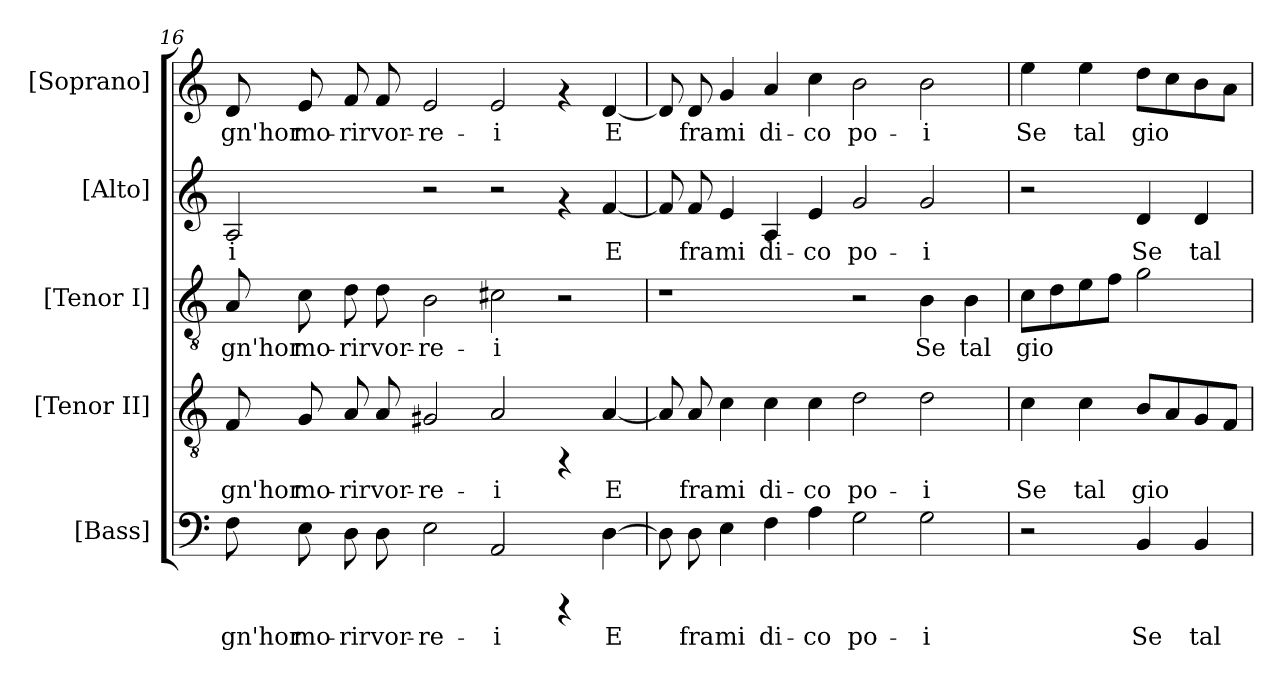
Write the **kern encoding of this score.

**kern	**text	**kern	**text	**kern	**text	**kern	**text	**kern	**text
*part5	*part5	*part4	*part4	*part3	*part3	*part2	*part2	*part1	*part1
*staff5	*staff5	*staff4	*staff4	*staff3	*staff3	*staff2	*staff2	*staff1	*staff1
*I"[Bass]	*	*I"[Tenor II]	*	*I"[Tenor I]	*	*I"[Alto]	*	*I"[Soprano]	*
*clefF4	*	*clefGv2	*	*clefGv2	*	*clefG2	*	*clefG2	*
*k[]	*	*k[]	*	*k[]	*	*k[]	*	*k[]	*
*C:	*	*C:	*	*C:	*	*C:	*	*C:	*
=16	=16	=16	=16	=16	=16	=16	=16	=16	=16
!	!LO:LY:b:cj	!	!LO:LY:b:cj	!	!LO:LY:b:cj	!	!LO:LY:b:cj	!	!LO:LY:b:cj
8F\	gn'hor	8F/	gn'hor	8A/	-gn'hor	2A/	-i	8d/	-gn'hor
!	!LO:LY:b:cj	!	!LO:LY:b:cj	!	!LO:LY:b:cj	!	!	!	!LO:LY:b:cj
8E\	mo-	8G/	mo-	8c\	mo-	.	.	8e/	mo-
!	!LO:LY:b:cj	!	!LO:LY:b:cj	!	!LO:LY:b:cj	!	!	!	!LO:LY:b:cj
8D\	-rir	8A/	-rir	8d\	-rir	.	.	8f/	-rir
!	!LO:LY:b:cj	!	!LO:LY:b:cj	!	!LO:LY:b:cj	!	!	!	!LO:LY:b:cj
8D\	vor-	8A/	vor-	8d\	vor-	.	.	8f/	vor-
!	!LO:LY:b:cj	!	!LO:LY:b:cj	!	!LO:LY:b:cj	!	!	!	!LO:LY:b:cj
2E\	-re-	2G#X/	-re-	2B\	-re-	2r	.	2e/	-re-
!	!LO:LY:b:cj	!	!LO:LY:b:cj	!	!LO:LY:b:cj	!	!	!	!LO:LY:b:cj
2AA/	-i	2A/	-i	2c#X\	-i	2r	.	2e/	-i
4rCCC	.	4rFF	.	2r	.	4rf	.	4rf	.
!	!LO:LY:b:cj	!	!LO:LY:b:cj	!	!	!	!LO:LY:b:cj	!	!LO:LY:b:cj
[>4D\	E	[<4A/	E	.	.	[<4f/	E	[<4d/	E
=17	=17	=17	=17	=17	=17	=17	=17	=17	=17
!	!LO:LY:b:cj	!	!LO:LY:b:cj	!	!	!	!LO:LY:b:cj	!	!LO:LY:b:cj
8D\]	.	8A/]	.	1r	.	8f/]	.	8d/]	.
!	!LO:LY:b:cj	!	!LO:LY:b:cj	!	!	!	!LO:LY:b:cj	!	!LO:LY:b:cj
8D\	fra	8A/	fra	.	.	8f/	fra	8d/	fra
!	!LO:LY:b:cj	!	!LO:LY:b:cj	!	!	!	!LO:LY:b:cj	!	!LO:LY:b:cj
4E\	mi	4c\	mi	.	.	4e/	mi	4g/	mi
!	!LO:LY:b:cj	!	!LO:LY:b:cj	!	!	!	!LO:LY:b:cj	!	!LO:LY:b:cj
4F\	di-	4c\	di-	.	.	4A/	di-	4a/	di-
!	!LO:LY:b:cj	!	!LO:LY:b:cj	!	!	!	!LO:LY:b:cj	!	!LO:LY:b:cj
4A\	-co	4c\	-co	.	.	4e/	-co	4cc\	-co
!	!LO:LY:b:cj	!	!LO:LY:b:cj	!	!	!	!LO:LY:b:cj	!	!LO:LY:b:cj
2G\	po-	2d\	po-	2r	.	2g/	po-	2b\	po-
!	!LO:LY:b:cj	!	!LO:LY:b:cj	!	!LO:LY:b:cj	!	!LO:LY:b:cj	!	!LO:LY:b:cj
2G\	-i	2d\	-i	4B\	Se	2g/	-i	2b\	-i
!	!	!	!	!	!LO:LY:b:cj	!	!	!	!
.	.	.	.	4B\	tal	.	.	.	.
!!LO:PB:g=z
=18	=18	=18	=18	=18	=18	=18	=18	=18	=18
!	!	!	!LO:LY:b:cj	!	!LO:LY:b:cj	!	!	!	!LO:LY:b:cj
2r	.	4c\	Se	8c\L	gio-	2r	.	4ee\	Se
!	!	!	!	!	!LO:LY:b:cj	!	!	!	!
.	.	.	.	8d\	--	.	.	.	.
!	!	!	!LO:LY:b:cj	!	!LO:LY:b:cj	!	!	!	!LO:LY:b:cj
.	.	4c\	tal	8e\	--	.	.	4ee\	tal
!	!	!	!	!	!LO:LY:b:cj	!	!	!	!
.	.	.	.	8f\J	--	.	.	.	.
!	!LO:LY:b:cj	!	!LO:LY:b:cj	!	!LO:LY:b:cj	!	!LO:LY:b:cj	!	!LO:LY:b:cj
4BB/	Se	8B/L	gio-	2g\	--	4d/	Se	8dd\L	gio-
!	!	!	!LO:LY:b:cj	!	!	!	!	!	!LO:LY:b:cj
.	.	8A/	--	.	.	.	.	8cc\	--
!	!LO:LY:b:cj	!	!LO:LY:b:cj	!	!	!	!LO:LY:b:cj	!	!LO:LY:b:cj
4BB/	tal	8G/	--	.	.	4d/	tal	8b\	--
!	!	!	!LO:LY:b:cj	!	!	!	!	!	!LO:LY:b:cj
.	.	8F/J	--	.	.	.	.	8a\J	--
=	=	=	=	=	=	=	=	=	=
*-	*-	*-	*-	*-	*-	*-	*-	*-	*-
